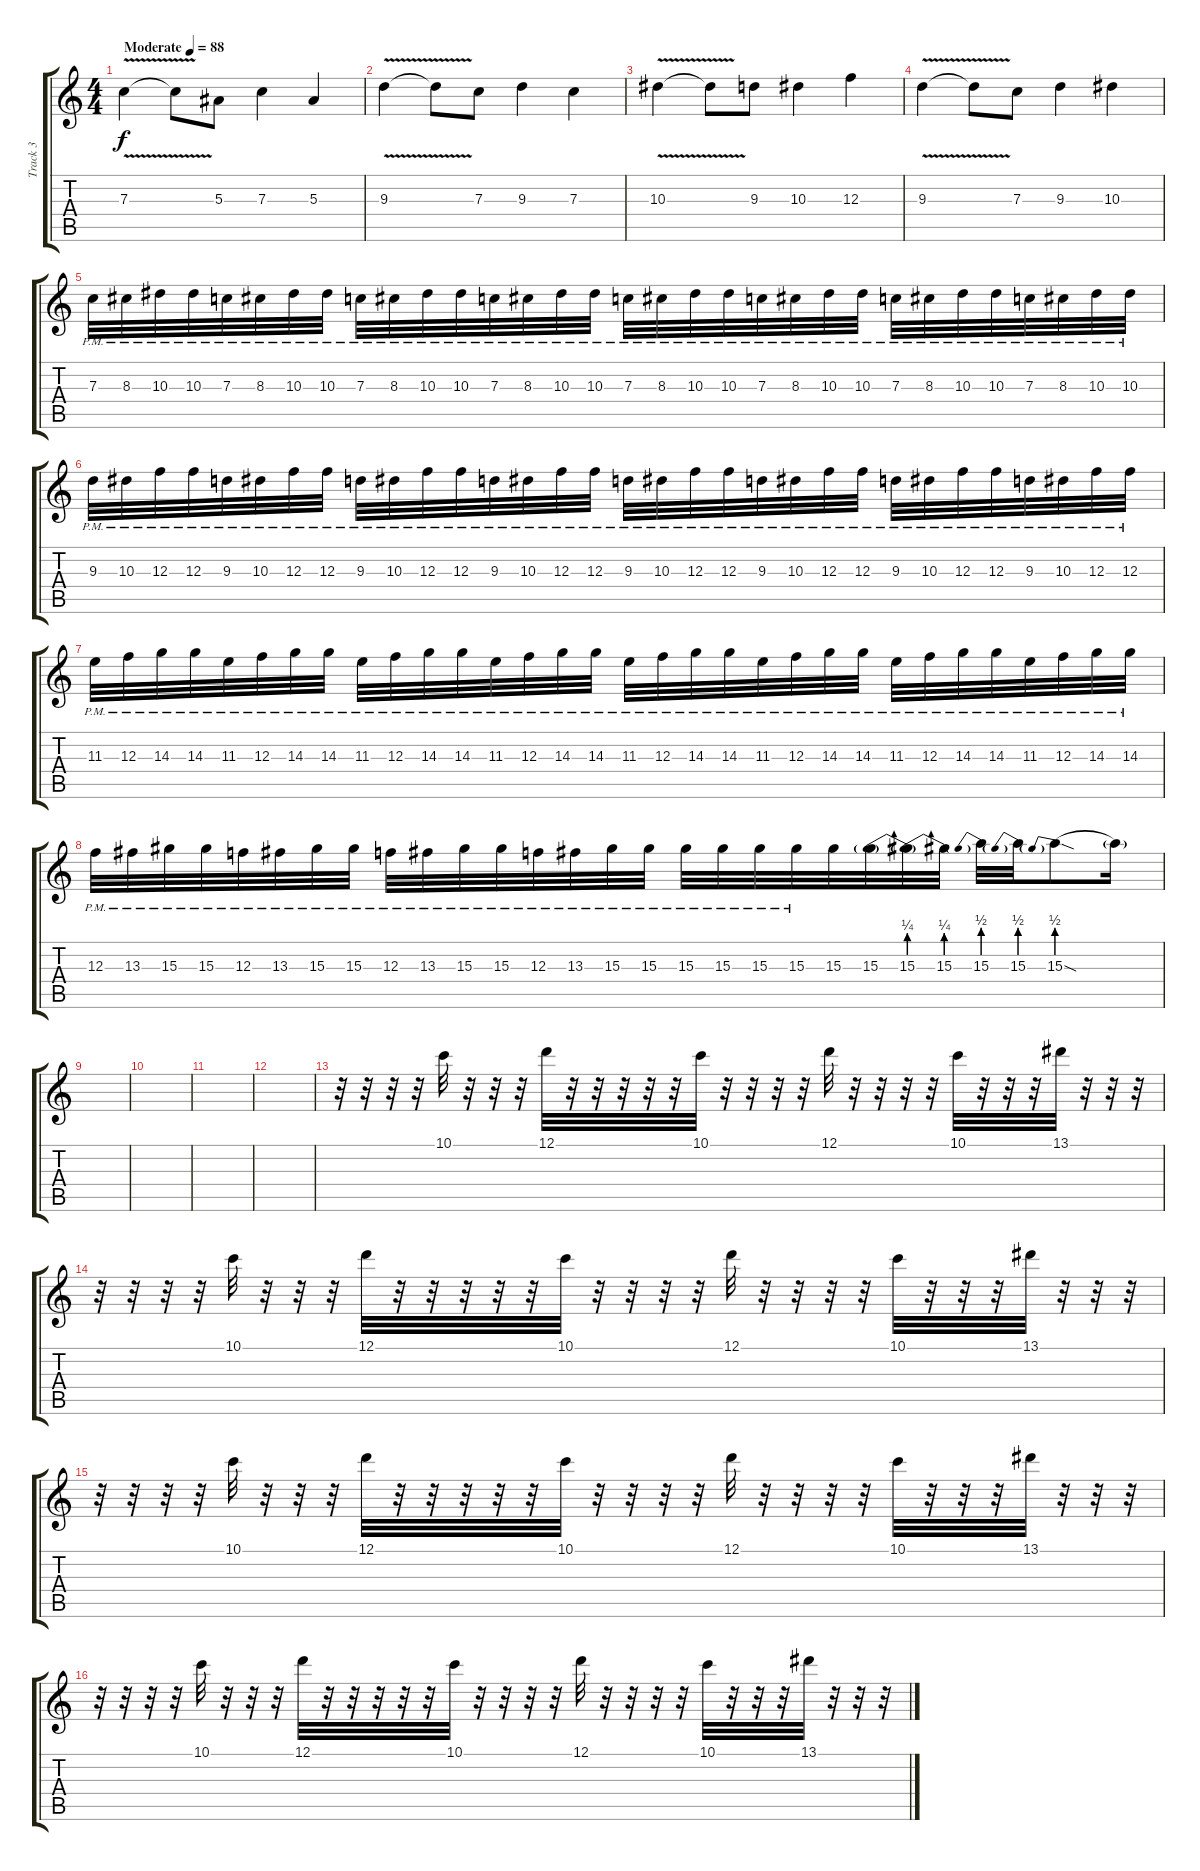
\track ("Track 3" "Track 3") {instrument distortionguitar}
\staff {score tabs}
\tuning (D4 A3 F3 C3 G2 C2) {hide}
\ts (4 4)
\tempo (88 "Moderate")
\clef g2
\ks c
7.3{v}.4{dy f instrument distortionguitar} 7.3{t}.8 5.3.8 7.3.4 5.3.4 |
9.3{v}.4 9.3{t}.8 7.3.8 9.3.4 7.3.4 |
10.3{v}.4 10.3{t}.8 9.3.8 10.3.4 12.3.4 |
9.3{v}.4 9.3{t}.8 7.3.8 9.3.4 10.3.4 |
7.3{pm}.32 8.3{pm}.32 10.3{pm}.32 10.3{pm}.32 7.3{pm}.32 8.3{pm}.32 10.3{pm}.32 10.3{pm}.32 7.3{pm}.32 8.3{pm}.32 10.3{pm}.32 10.3{pm}.32 7.3{pm}.32 8.3{pm}.32 10.3{pm}.32 10.3{pm}.32 7.3{pm}.32 8.3{pm}.32 10.3{pm}.32 10.3{pm}.32 7.3{pm}.32 8.3{pm}.32 10.3{pm}.32 10.3{pm}.32 7.3{pm}.32 8.3{pm}.32 10.3{pm}.32 10.3{pm}.32 7.3{pm}.32 8.3{pm}.32 10.3{pm}.32 10.3{pm}.32 |
9.3{pm}.32 10.3{pm}.32 12.3{pm}.32 12.3{pm}.32 9.3{pm}.32 10.3{pm}.32 12.3{pm}.32 12.3{pm}.32 9.3{pm}.32 10.3{pm}.32 12.3{pm}.32 12.3{pm}.32 9.3{pm}.32 10.3{pm}.32 12.3{pm}.32 12.3{pm}.32 9.3{pm}.32 10.3{pm}.32 12.3{pm}.32 12.3{pm}.32 9.3{pm}.32 10.3{pm}.32 12.3{pm}.32 12.3{pm}.32 9.3{pm}.32 10.3{pm}.32 12.3{pm}.32 12.3{pm}.32 9.3{pm}.32 10.3{pm}.32 12.3{pm}.32 12.3{pm}.32 |
11.3{pm}.32 12.3{pm}.32 14.3{pm}.32 14.3{pm}.32 11.3{pm}.32 12.3{pm}.32 14.3{pm}.32 14.3{pm}.32 11.3{pm}.32 12.3{pm}.32 14.3{pm}.32 14.3{pm}.32 11.3{pm}.32 12.3{pm}.32 14.3{pm}.32 14.3{pm}.32 11.3{pm}.32 12.3{pm}.32 14.3{pm}.32 14.3{pm}.32 11.3{pm}.32 12.3{pm}.32 14.3{pm}.32 14.3{pm}.32 11.3{pm}.32 12.3{pm}.32 14.3{pm}.32 14.3{pm}.32 11.3{pm}.32 12.3{pm}.32 14.3{pm}.32 14.3{pm}.32 |
12.3{pm}.32 13.3{pm}.32 15.3{pm}.32 15.3{pm}.32 12.3{pm}.32 13.3{pm}.32 15.3{pm}.32 15.3{pm}.32 12.3{pm}.32 13.3{pm}.32 15.3{pm}.32 15.3{pm}.32 12.3{pm}.32 13.3{pm}.32 15.3{pm}.32 15.3{pm}.32 15.3{pm}.32 15.3{pm}.32 15.3{pm}.32 15.3{pm}.32 15.3.32 15.3.32 15.3{be (prebend 0 1 60 1)}.32 15.3{be (prebend 0 1 60 1)}.32 15.3{be (prebend 0 2 60 2)}.32 15.3{be (prebend 0 2 60 2)}.32 15.3{be (prebend 0 2 60 2) sod}.8 15.3{t}.16 |
|
|
|
|
r.32 r.32 r.32 r.32 10.1.32 r.32 r.32 r.32 12.1.32 r.32 r.32 r.32 r.32 r.32 10.1.32 r.32 r.32 r.32 r.32 12.1.32 r.32 r.32 r.32 r.32 10.1.32 r.32 r.32 r.32 13.1.32 r.32 r.32 r.32 |
r.32 r.32 r.32 r.32 10.1.32 r.32 r.32 r.32 12.1.32 r.32 r.32 r.32 r.32 r.32 10.1.32 r.32 r.32 r.32 r.32 12.1.32 r.32 r.32 r.32 r.32 10.1.32 r.32 r.32 r.32 13.1.32 r.32 r.32 r.32 |
r.32 r.32 r.32 r.32 10.1.32 r.32 r.32 r.32 12.1.32 r.32 r.32 r.32 r.32 r.32 10.1.32 r.32 r.32 r.32 r.32 12.1.32 r.32 r.32 r.32 r.32 10.1.32 r.32 r.32 r.32 13.1.32 r.32 r.32 r.32 |
r.32 r.32 r.32 r.32 10.1.32 r.32 r.32 r.32 12.1.32 r.32 r.32 r.32 r.32 r.32 10.1.32 r.32 r.32 r.32 r.32 12.1.32 r.32 r.32 r.32 r.32 10.1.32 r.32 r.32 r.32 13.1.32 r.32 r.32 r.32
